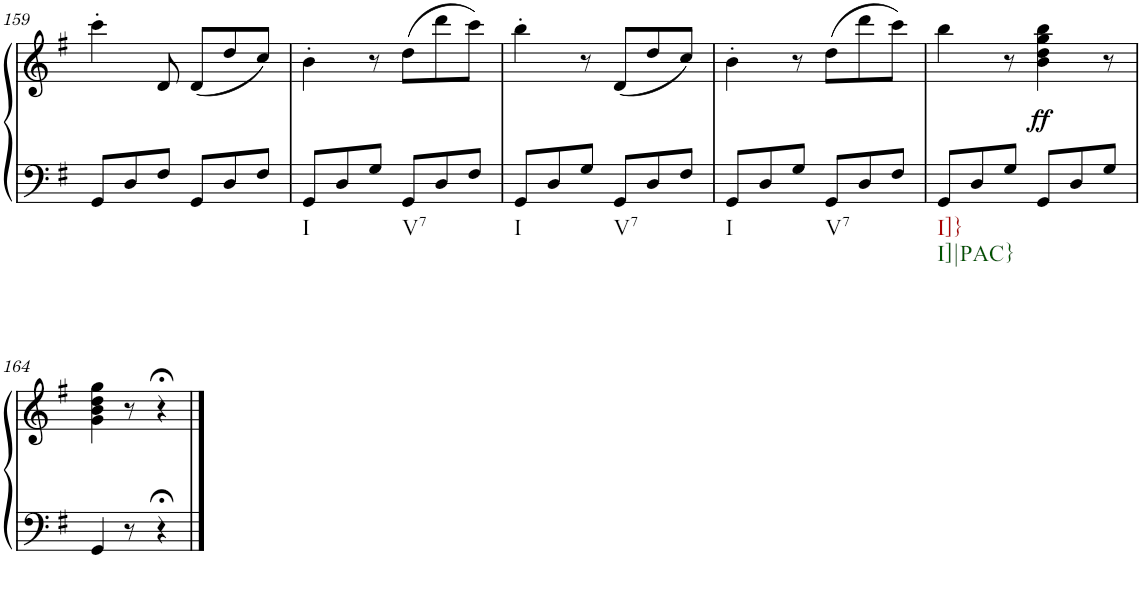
**kern	**kern	**dynam
*part1	*part1	*part1
*staff2	*staff1	*staff1/2
*I"Klavier linke Hand	*	*
!!LO:PB:g=z
*clefF4	*clefG2	*
*k[f#]	*k[f#]	*
*M6/8	*M6/8	*
=159	=159	=159
8GG/L	4ccc'\	.
8D/	.	.
8F#/J	8d/	.
8GG/L	(8d/L	.
8D/	8dd/	.
8F#/J	8cc/J)	.
=160	=160	=160
!LO:TX:b:t=I	!	!
8GG/L	4b'\	.
8D/	.	.
8G/J	8r	.
!LO:TX:b:t=V7	!	!
8GG/L	(8dd\L	.
8D/	8ddd\	.
8F#/J	8ccc\J)	.
=161	=161	=161
!LO:TX:b:t=I	!	!
8GG/L	4bb'\	.
8D/	.	.
8G/J	8r	.
!LO:TX:b:t=V7	!	!
8GG/L	(8d/L	.
8D/	8dd/	.
8F#/J	8cc/J)	.
=162	=162	=162
!LO:TX:b:t=I	!	!
8GG/L	4b'\	.
8D/	.	.
8G/J	8r	.
!LO:TX:b:t=V7	!	!
8GG/L	(8dd\L	.
8D/	8ddd\	.
8F#/J	8ccc\J)	.
=163	=163	=163
!LO:TX:b:t=I]}	!	!
!LO:TX:b:t=I]|PAC}	!	!
8GG/L	4bb\	.
8D/	.	.
8G/J	8r	.
!	!	!LO:DY:b
8GG/L	4b\ 4dd\ 4gg\ 4bb\	ff
8D/	.	.
8G/J	8r	.
!!LO:LB:g=z
=164	=164	=164
4GG/	4g\ 4b\ 4dd\ 4gg\	.
8r	8r	.
4r;<	4r;<	.
==	==	==
*-	*-	*-
